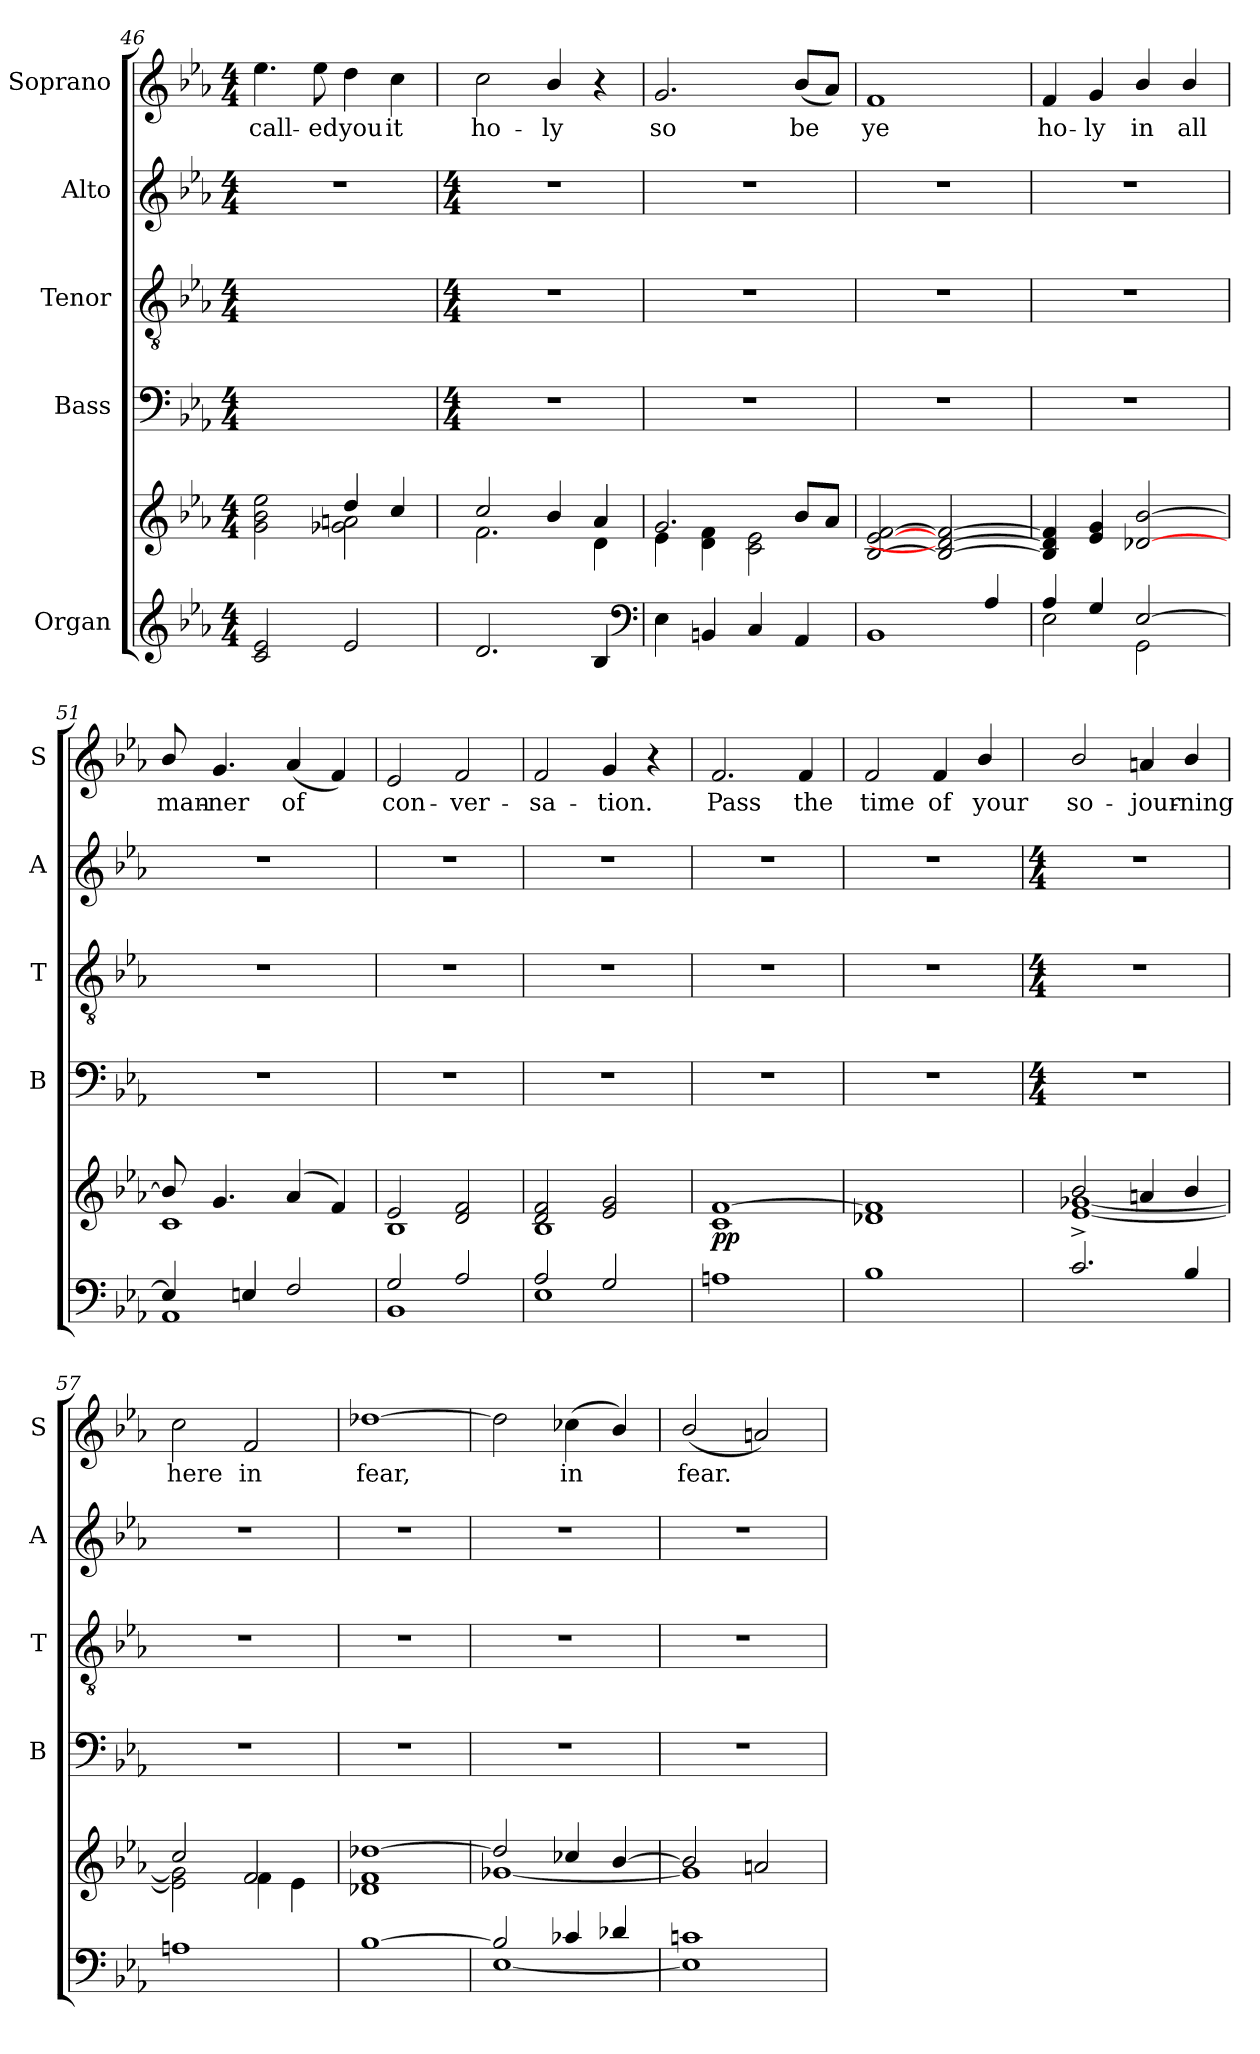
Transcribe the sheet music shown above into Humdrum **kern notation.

**kern	**kern	**dynam	**kern	**kern	**kern	**kern	**text
*part5	*part5	*part5	*part4	*part3	*part2	*part1	*part1
*staff6	*staff5	*staff5/6	*staff4	*staff3	*staff2	*staff1	*staff1
*I"Organ	*	*	*I"Bass	*I"Tenor	*I"Alto	*I"Soprano	*
*	*	*	*I'B	*I'T	*I'A	*I'S	*
*clefG2	*clefG2	*	*clefF4	*clefGv2	*clefG2	*clefG2	*
*k[b-e-a-]	*k[b-e-a-]	*	*k[b-e-a-]	*k[b-e-a-]	*k[b-e-a-]	*k[b-e-a-]	*
*E-:	*E-:	*	*E-:	*E-:	*E-:	*E-:	*
*M4/4	*M4/4	*	*M4/4	*M4/4	*M4/4	*M4/4	*
=46	=46	=46	=46	=46	=46	=46	=46
*^	*^	*	*	*	*	*	*
!	!	!	!	!	!	!	!	!	!LO:LY:b
2c/ 2e-/	1ryy	2ryy	2g\ 2b-\ 2ee-\	.	1ryy	1ryy	1r	4.ee-	call-
!	!	!	!	!	!	!	!	!	!LO:LY:b
.	.	.	.	.	.	.	.	8ee-	-ed
!	!	!	!	!	!	!	!	!	!LO:LY:b
2e-/	.	4dd/	2g-X\ 2an\	.	.	.	.	4dd	you
!	!	!	!	!	!	!	!	!	!LO:LY:b
.	.	4cc/	.	.	.	.	.	4cc	it
!!LO:LB:g=z
=47	=47	=47	=47	=47	=47	=47	=47	=47	=47
*	*	*	*	*	*M4/4	*M4/4	*M4/4	*	*
!	!	!	!	!	!	!	!	!	!LO:LY:b
2.d/	1ryy	2cc/	2.f\	.	1r	1r	1r	2cc	ho-
!	!	!	!	!	!	!	!	!	!LO:LY:b
.	.	4b-/	.	.	.	.	.	4b-/	-ly
4B-/	.	4a-/	4d\	.	.	.	.	4r	.
*clefF4	*	*	*	*	*	*	*	*	*
=48	=48	=48	=48	=48	=48	=48	=48	=48	=48
!	!	!	!	!	!	!	!	!	!LO:LY:b
4ryy	4E-\	2.g/	4e-\	.	1r	1r	1r	2.g	so
4BBn/	4ryy	.	4d\ 4f\	.	.	.	.	.	.
4C/	2ryy	.	2c\ 2e-\	.	.	.	.	.	.
!	!	!	!	!	!	!	!	!	!LO:LY:b
4AA-/	.	8b-/L	.	.	.	.	.	(<8b-L	be
.	.	8a-/J	.	.	.	.	.	8a-J)	.
=49	=49	=49	=49	=49	=49	=49	=49	=49	=49
!	!	!	!	!	!	!	!	!	!LO:LY:b
2.ryy	1BB-\	[2B-/ [2e-/ [2f/	1ryy	.	1r	1r	1r	1f	ye
.	.	2B-/_ 2d/_ 2f/_	.	.	.	.	.	.	.
4A-/	.	.	.	.	.	.	.	.	.
=50	=50	=50	=50	=50	=50	=50	=50	=50	=50
!	!	!	!	!	!	!	!	!	!LO:LY:b
4A-/	2E-\	4B-/] 4d/] 4f/]	1ryy	.	1r	1r	1r	4f	ho-
!	!	!	!	!	!	!	!	!	!LO:LY:b
4G/	.	4e-/ 4g/	.	.	.	.	.	4g	-ly
!	!	!	!	!	!	!	!	!	!LO:LY:b
[2E-/	2GG\	[2d-X/ [2b-/	.	.	.	.	.	4b-/	in
!	!	!	!	!	!	!	!	!	!LO:LY:b
.	.	.	.	.	.	.	.	4b-/	all
=51	=51	=51	=51	=51	=51	=51	=51	=51	=51
!	!	!	!	!	!	!	!	!	!LO:LY:b
4E-/]	1AA-\	8b-/]	1c\	.	1r	1r	1r	8b-/	man-
!	!	!	!	!	!	!	!	!	!LO:LY:b
.	.	4.g/	.	.	.	.	.	4.g	-ner
4En/	.	.	.	.	.	.	.	.	.
!	!	!	!	!	!	!	!	!	!LO:LY:b
2F/	.	(<4a-/	.	.	.	.	.	(<4a-	of
.	.	4f/)	.	.	.	.	.	4f)	.
=52	=52	=52	=52	=52	=52	=52	=52	=52	=52
!	!	!	!	!	!	!	!	!	!LO:LY:b
2G/	1BB-\	2e-/	1B-\	.	1r	1r	1r	2e-	con-
!	!	!	!	!	!	!	!	!	!LO:LY:b
2A-/	.	2d/ 2f/	.	.	.	.	.	2f	-ver-
=53	=53	=53	=53	=53	=53	=53	=53	=53	=53
!	!	!	!	!	!	!	!	!	!LO:LY:b
2A-/	1E-\	2d/ 2f/	1B-\	.	1r	1r	1r	2f	-sa-
!	!	!	!	!	!	!	!	!	!LO:LY:b
2G/	.	2e-/ 2g/	.	.	.	.	.	4g	-tion.
.	.	.	.	.	.	.	.	4r	.
=54	=54	=54	=54	=54	=54	=54	=54	=54	=54
!	!	!	!	!LO:DY:b	!	!	!	!	!LO:LY:b
1An/	1ryy	[1f/	1c\	pp	1r	1r	1r	2.f	Pass
!	!	!	!	!	!	!	!	!	!LO:LY:b
.	.	.	.	.	.	.	.	4f	the
=55	=55	=55	=55	=55	=55	=55	=55	=55	=55
!	!	!	!	!	!	!	!	!	!LO:LY:b
1B-/	1ryy	1f/]	1d-X\	.	1r	1r	1r	2f	time
!	!	!	!	!	!	!	!	!	!LO:LY:b
.	.	.	.	.	.	.	.	4f	of
!	!	!	!	!	!	!	!	!	!LO:LY:b
.	.	.	.	.	.	.	.	4b-/	your
!!LO:LB:g=z
=56	=56	=56	=56	=56	=56	=56	=56	=56	=56
*	*	*	*	*	*M4/4	*M4/4	*M4/4	*	*
!	!	!	!	!	!	!	!	!	!LO:LY:b
2.c^	1ryy	2b-/	[1e-\ [1g-X\	.	1r	1r	1r	2b-/	so-
!	!	!	!	!	!	!	!	!	!LO:LY:b
.	.	4an/	.	.	.	.	.	4an	-jour-
!	!	!	!	!	!	!	!	!	!LO:LY:b
4B-	.	4b-/	.	.	.	.	.	4b-/	-ning
=57	=57	=57	=57	=57	=57	=57	=57	=57	=57
!	!	!	!	!	!	!	!	!	!LO:LY:b
1An	1ryy	2cc/	2e-\] 2g-\]	.	1r	1r	1r	2cc	here
!	!	!	!	!	!	!	!	!	!LO:LY:b
.	.	2f/	4f\	.	.	.	.	2f	in
.	.	.	4e-\	.	.	.	.	.	.
=58	=58	=58	=58	=58	=58	=58	=58	=58	=58
!	!	!	!	!	!	!	!	!	!LO:LY:b
[1B-	1ryy	[1dd-X/	1d-X\ 1f\	.	1r	1r	1r	[1dd-X	fear,
=59	=59	=59	=59	=59	=59	=59	=59	=59	=59
2B-/]	[1E-\	2dd-/]	[1g-X\	.	1r	1r	1r	2dd-]	.
!	!	!	!	!	!	!	!	!	!LO:LY:b
4c-X/	.	4cc-X/	.	.	.	.	.	(<4cc-X	in
4d-X/	.	[4b-/	.	.	.	.	.	4b-/)	.
=60	=60	=60	=60	=60	=60	=60	=60	=60	=60
!	!	!	!	!	!	!	!	!	!LO:LY:b
1cn	1E-\]	2b-/]	1g-\]	.	1r	1r	1r	(<2b-/	fear.
.	.	2an/	.	.	.	.	.	2an)	.
*v	*v	*	*	*	*	*	*	*	*
*	*v	*v	*	*	*	*	*	*
=	=	=	=	=	=	=	=
*-	*-	*-	*-	*-	*-	*-	*-
